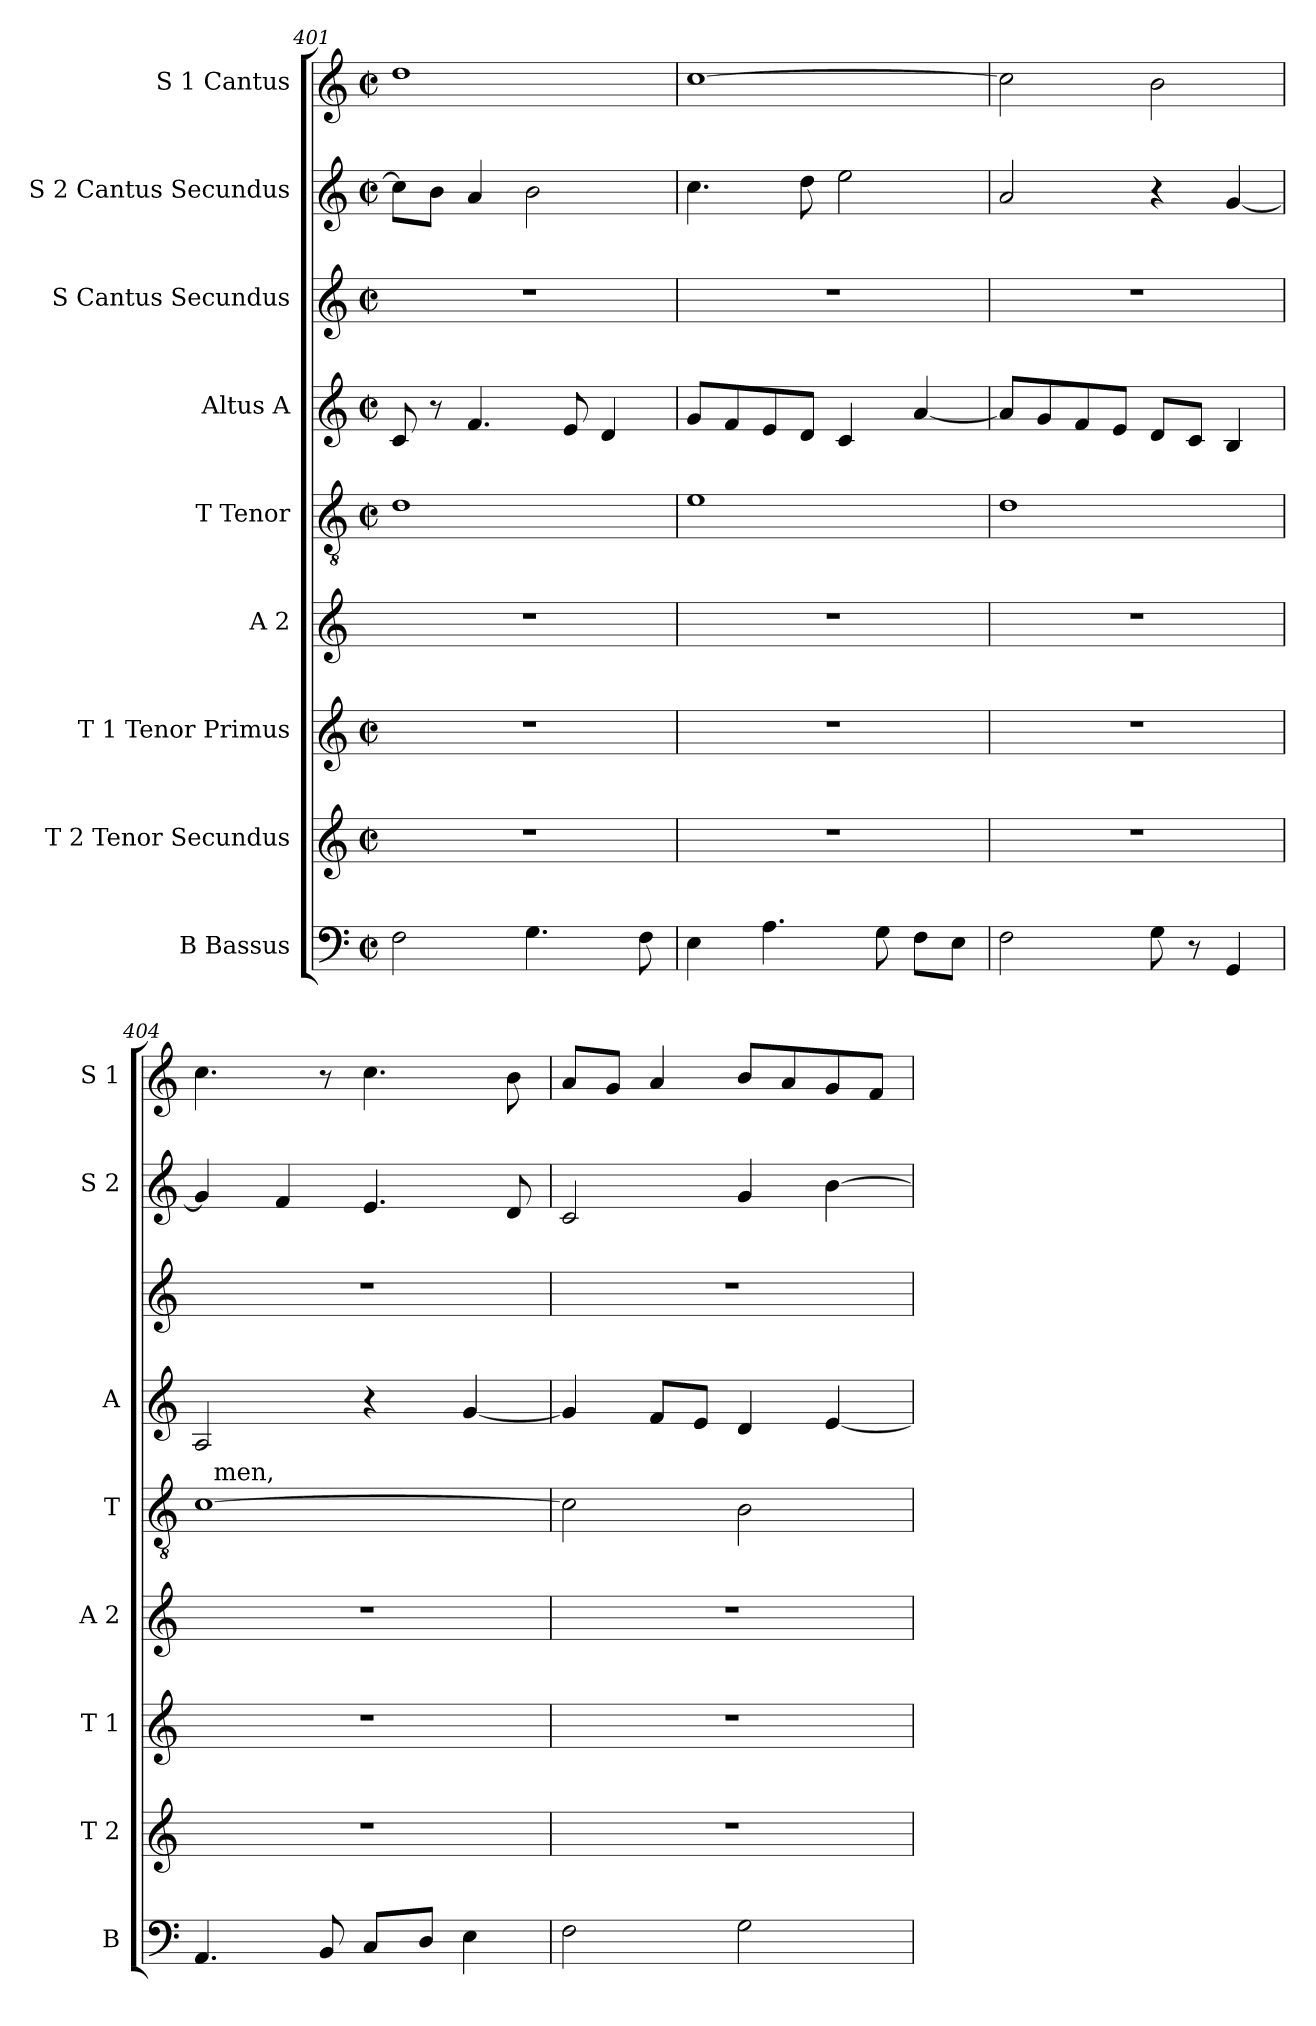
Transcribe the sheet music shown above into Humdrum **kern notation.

**kern	**kern	**kern	**kern	**kern	**kern	**kern	**kern	**kern
*part9	*part8	*part7	*part6	*part5	*part4	*part3	*part2	*part1
*staff9	*staff8	*staff7	*staff6	*staff5	*staff4	*staff3	*staff2	*staff1
*I"B Bassus	*I"T 2 Tenor Secundus	*I"T 1 Tenor Primus	*I"A 2	*I"T Tenor	*I"Altus A	*I"S Cantus Secundus	*I"S 2 Cantus Secundus	*I"S 1 Cantus
*I'B	*I'T 2	*I'T 1	*I'A 2	*I'T	*I'A	*	*I'S 2	*I'S 1
!!LO:LB:g=z
*clefF4	*clefG2	*clefG2	*clefG2	*clefGv2	*clefG2	*clefG2	*clefG2	*clefG2
*k[]	*k[]	*k[]	*k[]	*k[]	*k[]	*k[]	*k[]	*k[]
*C:	*C:	*C:	*C:	*C:	*C:	*C:	*C:	*C:
*M2/2	*M2/2	*M2/2	*	*M2/2	*M2/2	*M2/2	*M2/2	*M2/2
*met(c|)	*met(c|)	*met(c|)	*	*met(c|)	*met(c|)	*met(c|)	*met(c|)	*met(c|)
=401	=401	=401	=401	=401	=401	=401	=401	=401
2F\	1r	1r	1r	1d	8c/	1r	8cc\L]	1dd
.	.	.	.	.	8r	.	8b\J	.
.	.	.	.	.	4.f/	.	4a/	.
4.G\	.	.	.	.	.	.	2b\	.
.	.	.	.	.	8e/	.	.	.
.	.	.	.	.	4d/	.	.	.
8F\	.	.	.	.	.	.	.	.
=402	=402	=402	=402	=402	=402	=402	=402	=402
4E\	1r	1r	1r	1e	8g/L	1r	4.cc\	[>1cc
.	.	.	.	.	8f/	.	.	.
4.A\	.	.	.	.	8e/	.	.	.
.	.	.	.	.	8d/J	.	8dd\	.
.	.	.	.	.	4c/	.	2ee\	.
8G\	.	.	.	.	.	.	.	.
8F\L	.	.	.	.	[<4a/	.	.	.
8E\J	.	.	.	.	.	.	.	.
=403	=403	=403	=403	=403	=403	=403	=403	=403
2F\	1r	1r	1r	1d	8a/L]	1r	2a/	2cc\]
.	.	.	.	.	8g/	.	.	.
.	.	.	.	.	8f/	.	.	.
.	.	.	.	.	8e/J	.	.	.
8G\	.	.	.	.	8d/L	.	4r	2b\
8r	.	.	.	.	8c/J	.	.	.
4GG/	.	.	.	.	4B/	.	[<4g/	.
=404	=404	=404	=404	=404	=404	=404	=404	=404
*	*	*	*	*^	*	*	*	*
4.AA/	1r	1r	1r	[>1c	32ryy	2A/	1r	4g/]	4.cc\
!	!	!	!	!	!LO:TX:a:t=men,	!	!	!	!
.	.	.	.	.	2ryy	.	.	.	.
.	.	.	.	.	.	.	.	4f/	.
8BB/	.	.	.	.	.	.	.	.	8r
8C/L	.	.	.	.	.	4r	.	4.e/	4.cc\
.	.	.	.	.	4...ryy	.	.	.	.
8D/J	.	.	.	.	.	.	.	.	.
4E\	.	.	.	.	.	[<4g/	.	.	.
.	.	.	.	.	.	.	.	8d/	8b\
*	*	*	*	*v	*v	*	*	*	*
=405	=405	=405	=405	=405	=405	=405	=405	=405
2F\	1r	1r	1r	2c\]	4g/]	1r	2c/	8a/L
.	.	.	.	.	.	.	.	8g/J
.	.	.	.	.	8f/L	.	.	4a/
.	.	.	.	.	8e/J	.	.	.
2G\	.	.	.	2B\	4d/	.	4g/	8b/L
.	.	.	.	.	.	.	.	8a/
.	.	.	.	.	[<4e/	.	[>4b\	8g/
.	.	.	.	.	.	.	.	8f/J
=	=	=	=	=	=	=	=	=
*-	*-	*-	*-	*-	*-	*-	*-	*-
